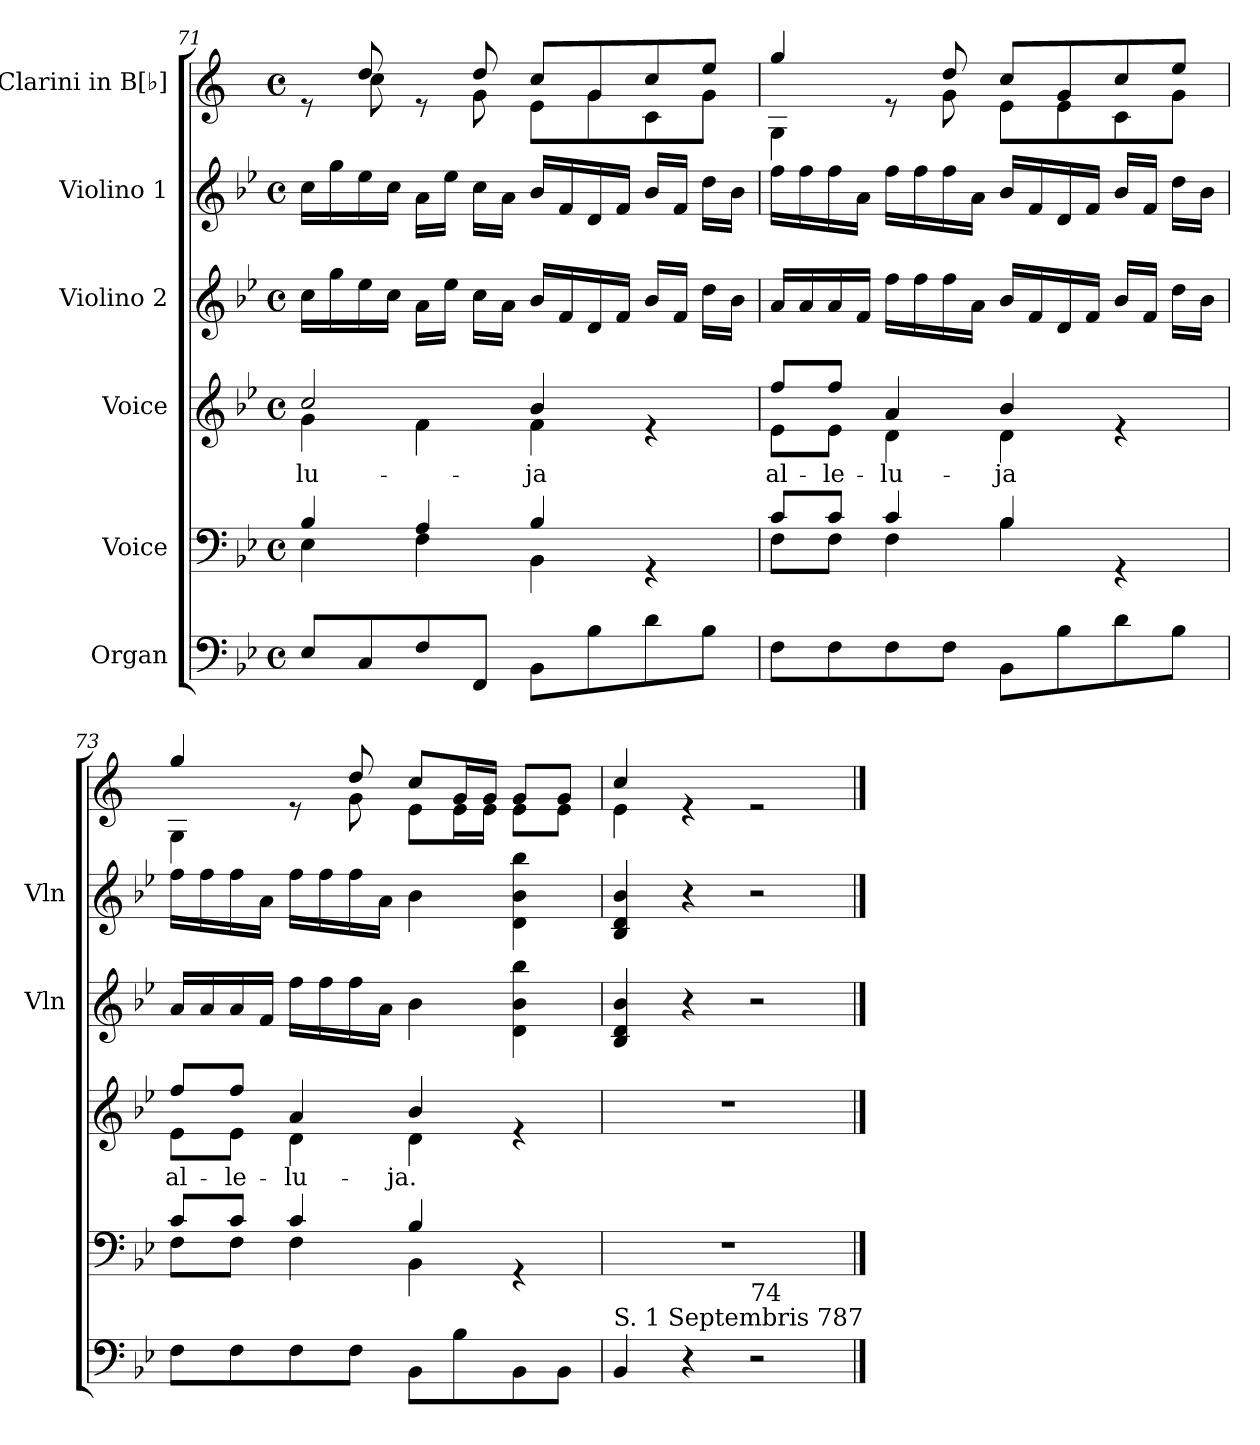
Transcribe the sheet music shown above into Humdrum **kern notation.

**kern	**kern	**kern	**text	**kern	**kern	**kern
*part6	*part5	*part4	*part4	*part3	*part2	*part1
*staff6	*staff5	*staff4	*staff4	*staff3	*staff2	*staff1
*I"Organ	*I"Voice	*I"Voice	*	*I"Violino 2	*I"Violino 1	*I"Clarini in B[♭]
*	*	*	*	*I'Vln	*I'Vln	*
*clefF4	*clefF4	*clefG2	*	*clefG2	*clefG2	*clefG2
*	*	*	*	*	*	*ITrd1c2
*k[b-e-]	*k[b-e-]	*k[b-e-]	*	*k[b-e-]	*k[b-e-]	*k[b-e-]
*M4/4	*M4/4	*M4/4	*	*M4/4	*M4/4	*M4/4
*met(c)	*met(c)	*met(c)	*	*met(c)	*met(c)	*met(c)
=71	=71	=71	=71	=71	=71	=71
*	*^	*	*	*	*	*
!	!	!	!	!LO:LY:b	!	!	!
*	*	*	*^	*	*	*	*^
8E-/L	4B-/	4E-\	2cc/	4g\	-lu-	16cc\LL	16cc\LL	8re	8ryy
.	.	.	.	.	.	16gg\	16gg\	.	.
8C/	.	.	.	.	.	16ee-\	16ee-\	8cc/	8b-\
.	.	.	.	.	.	16cc\JJ	16cc\JJ	.	.
8F/	4A/	4F\	.	4f\	.	16a\LL	16a\LL	8re	8ryy
.	.	.	.	.	.	16ee-\JJ	16ee-\JJ	.	.
8FF/J	.	.	.	.	.	16cc\LL	16cc\LL	8cc/	8f\
.	.	.	.	.	.	16a\JJ	16a\JJ	.	.
!	!	!	!	!	!LO:LY:b	!	!	!	!
8BB-\L	4B-/	4BB-\	4b-/	4f\	-ja	16b-/LL	16b-/LL	8b-/L	8d\L
.	.	.	.	.	.	16f/	16f/	.	.
8B-\	.	.	.	.	.	16d/	16d/	8f/	8f\
.	.	.	.	.	.	16f/JJ	16f/JJ	.	.
8d\	4rGG	4ryy	4re	4ryy	.	16b-/LL	16b-/LL	8b-/	8B-\
.	.	.	.	.	.	16f/JJ	16f/JJ	.	.
8B-\J	.	.	.	.	.	16dd\LL	16dd\LL	8dd/J	8f\J
.	.	.	.	.	.	16b-\JJ	16b-\JJ	.	.
!!LO:PB:g=z	!!
=72	=72	=72	=72	=72	=72	=72	=72	=72	=72
!	!	!	!	!	!LO:LY:b	!	!	!	!
8F\L	8c/L	8F\L	8ff/L	8e-\L	al-	16a/LL	16ff\LL	4ff/	4F\
.	.	.	.	.	.	16a/	16ff\	.	.
!	!	!	!	!	!LO:LY:b	!	!	!	!
8F\	8c/J	8F\J	8ff/J	8e-\J	-le-	16a/	16ff\	.	.
.	.	.	.	.	.	16f/JJ	16a\JJ	.	.
!	!	!	!	!	!LO:LY:b	!	!	!	!
8F\	4c/	4F\	4a/	4d\	-lu-	16ff\LL	16ff\LL	8re	8ryy
.	.	.	.	.	.	16ff\	16ff\	.	.
8F\J	.	.	.	.	.	16ff\	16ff\	8cc/	8f\
.	.	.	.	.	.	16a\JJ	16a\JJ	.	.
!	!	!	!	!	!LO:LY:b	!	!	!	!
8BB-\L	4B-/	4B-\	4b-/	4d\	-ja	16b-/LL	16b-/LL	8b-/L	8d\L
.	.	.	.	.	.	16f/	16f/	.	.
8B-\	.	.	.	.	.	16d/	16d/	8f/	8d\
.	.	.	.	.	.	16f/JJ	16f/JJ	.	.
8d\	4rGG	4ryy	4re	4ryy	.	16b-/LL	16b-/LL	8b-/	8B-\
.	.	.	.	.	.	16f/JJ	16f/JJ	.	.
8B-\J	.	.	.	.	.	16dd\LL	16dd\LL	8dd/J	8f\J
.	.	.	.	.	.	16b-\JJ	16b-\JJ	.	.
=73	=73	=73	=73	=73	=73	=73	=73	=73	=73
!	!	!	!	!	!LO:LY:b	!	!	!	!
8F\L	8c/L	8F\L	8ff/L	8e-\L	al-	16a/LL	16ff\LL	4ff/	4F\
.	.	.	.	.	.	16a/	16ff\	.	.
!	!	!	!	!	!LO:LY:b	!	!	!	!
8F\	8c/J	8F\J	8ff/J	8e-\J	-le-	16a/	16ff\	.	.
.	.	.	.	.	.	16f/JJ	16a\JJ	.	.
!	!	!	!	!	!LO:LY:b	!	!	!	!
8F\	4c/	4F\	4a/	4d\	-lu-	16ff\LL	16ff\LL	8re	8ryy
.	.	.	.	.	.	16ff\	16ff\	.	.
8F\J	.	.	.	.	.	16ff\	16ff\	8cc/	8f\
.	.	.	.	.	.	16a\JJ	16a\JJ	.	.
!	!	!	!	!	!LO:LY:b	!	!	!	!
8BB-\L	4B-/	4BB-\	4b-/	4d\	-ja.	4b-\	4b-\	8b-/L	8d\L
8B-\	.	.	.	.	.	.	.	16f/L	16d\L
.	.	.	.	.	.	.	.	16f/JJ	16d\JJ
8BB-\	4rGG	4ryy	4re	4ryy	.	4d\ 4b-\ 4bb-\	4d\ 4b-\ 4bb-\	8f/L	8d\L
8BB-\J	.	.	.	.	.	.	.	8f/J	8d\J
*	*v	*v	*	*	*	*	*	*	*
*	*	*v	*v	*	*	*	*	*
=74	=74	=74	=74	=74	=74	=74	=74
!LO:TX:a:t=S. 1 Septembris 787	!	!	!	!	!	!	!
4BB-/	1r	1r	.	4B-/ 4d/ 4b-/	4B-/ 4d/ 4b-/	4b-/	4d\
4r	.	.	.	4r	4r	4re	2.ryy
!LO:TX:a:t=74	!	!	!	!	!	!	!
2r	.	.	.	2r	2r	2re	.
*	*	*	*	*	*	*v	*v
==	==	==	==	==	==	==
*-	*-	*-	*-	*-	*-	*-
